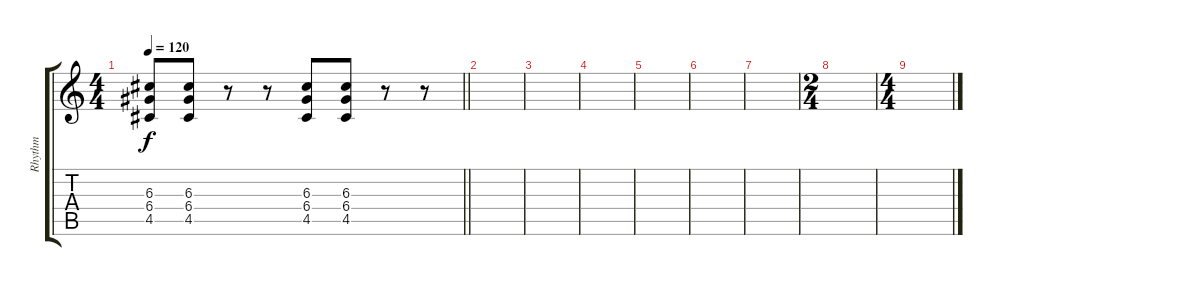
\track ("Rhythm" "Rhythm") {instrument electricguitarclean}
\staff {score tabs}
\tuning (E4 B3 G3 D3 A2 E2) {hide}
\ts (4 4)
\tempo 120
\clef g2
\barLineRight lightlight
\ks c
(6.3 6.4 4.5).8{dy f} (6.3 6.4 4.5).8 r.8 r.8 (6.3 6.4 4.5).8 (6.3 6.4 4.5).8 r.8 r.8 |
|
|
|
|
|
|
\ts (2 4)
|
\ts (4 4)
